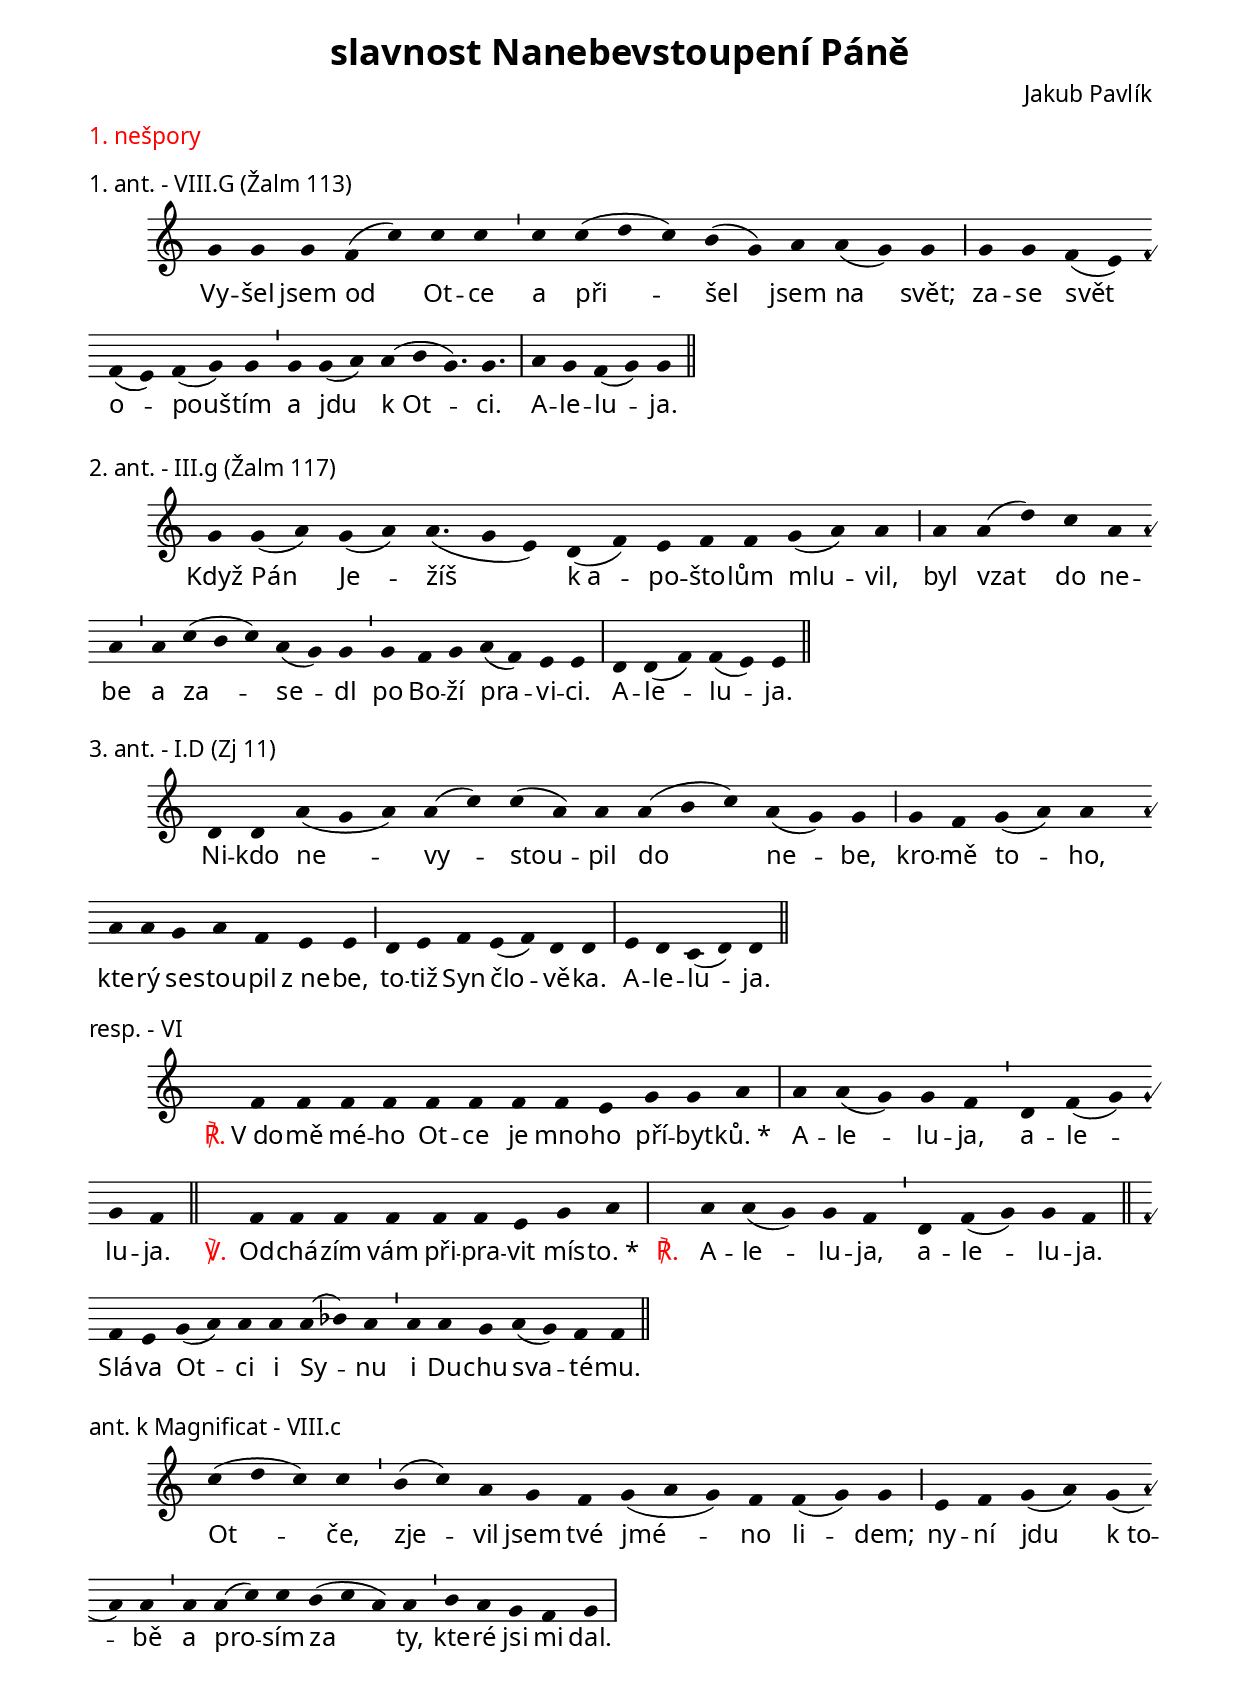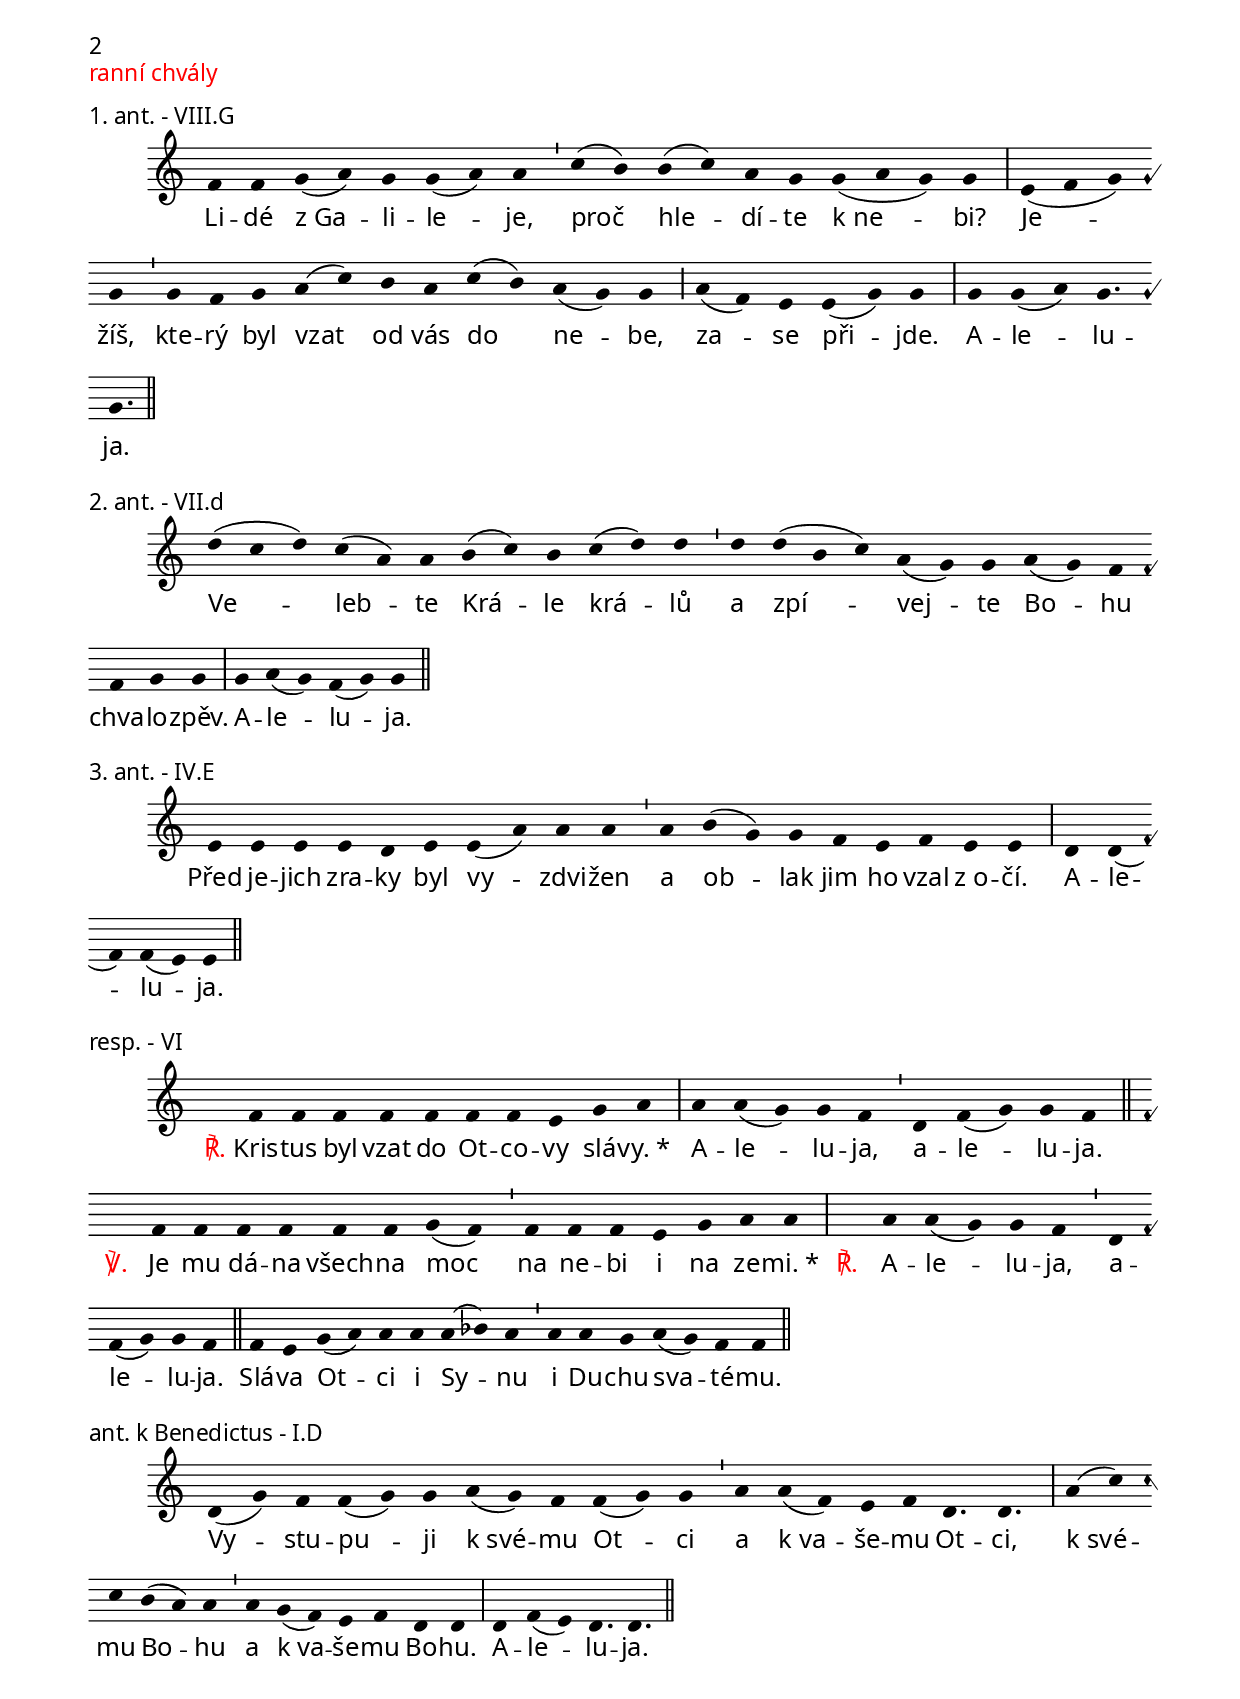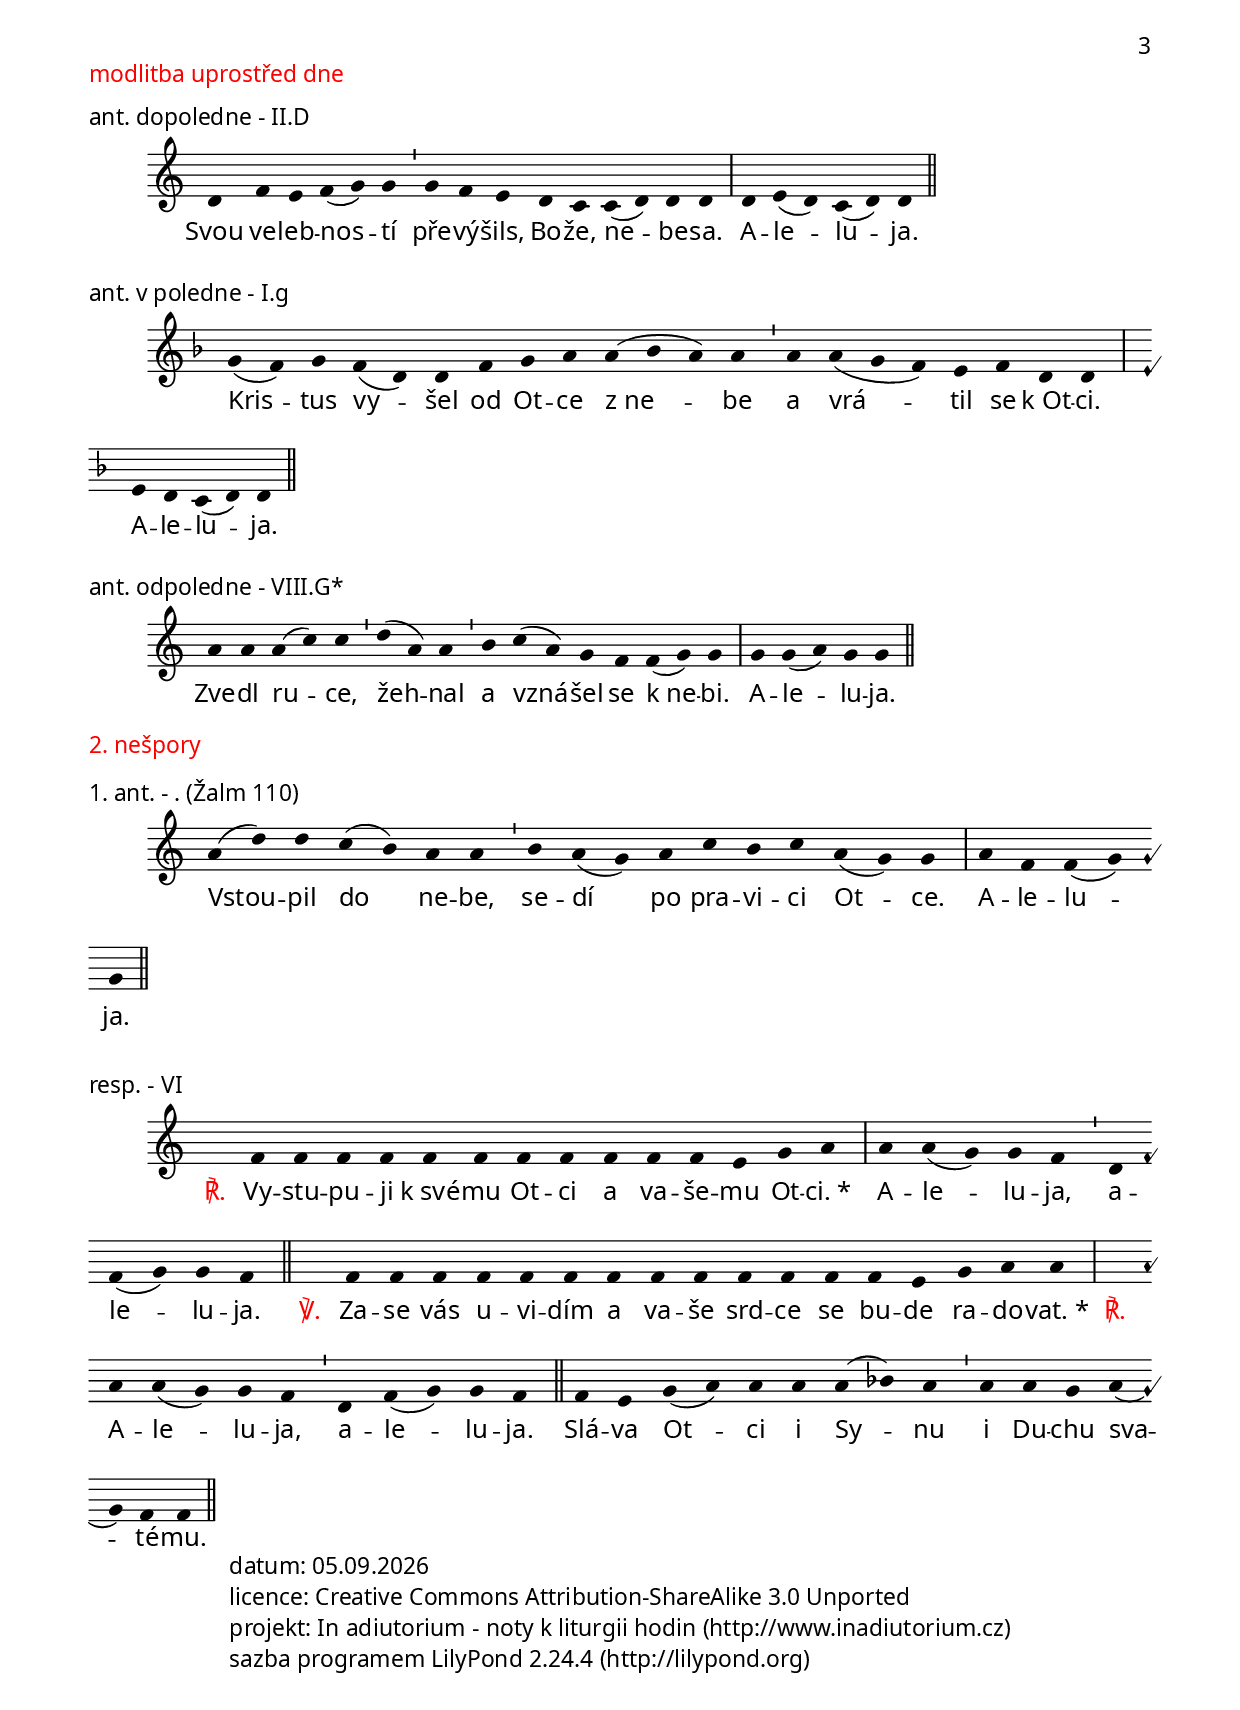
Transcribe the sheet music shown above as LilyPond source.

\version "2.14.2"

\header {
  title = "slavnost Nanebevstoupení Páně"
  composer = "Jakub Pavlík"
}

\include "spolecne.ly"
\include "dilyresponsorii.ly"

\markup {\nadpisHodinka {"1. nešpory"}}

\score {
  \relative c'' {
    \choralniRezim
    g4 g g f( c') c c \barMin
    c c( d c) b( g) a a( g) g \barMaior
    g g f( e) f( e) f( g) g \barMin
    g g( a) a( b g4.) g \barMax
    a4 g f( g) g \barFinalis
  }
  \addlyrics {
    Vy -- šel jsem od Ot -- ce 
    a při -- šel jsem na svět;
    za -- se svět o -- pouš -- tím a jdu k_Ot -- ci.
    A -- le -- lu -- ja.
  }
  \header {
    quid = "1. ant."
    modus = "VIII"
    differentia = "G" 
    psalmus = "Žalm 113"
    id = ""
    piece = \markup {\sestavTitulek}
  }
}

\score {
  \relative c'' {
    \choralniRezim
    g4 g( a) g( a) a4.( g4 e) d( f) e f f g( a) a \barMaior
    a a( d) c a a \barMin
    a c( b c) a( g) g \barMin
    g f g a( f) e e \barMax
    d d( f) f( e) e \barFinalis
  }
  \addlyrics {
    Když Pán Je -- žíš k_a -- po -- što -- lům mlu -- vil,
    byl vzat do ne -- be
    a za -- se -- dl 
    po Bo -- ží pra -- vi -- ci.
    A -- le -- lu -- ja.
  }
  \header {
    quid = "2. ant."
    modus = "III"
    differentia = "g" 
    psalmus = "Žalm 117"
    id = ""
    piece = \markup {\sestavTitulek}
  }
}

\score {
  \relative c' {
    \choralniRezim
    d4 d a'( g a) a( c) c( a) a a( b c) a( g) g \barMaior
    g f g( a) a \bar"" a a g a f e e \barMaior
    d e f e( f) d d \barMax
    e d c( d) d \barFinalis
  }
  \addlyrics {
    Ni -- kdo ne -- vy -- stou -- pil do ne -- be,
    kro -- mě to -- ho, kte -- rý se -- stou -- pil z_ne -- be,
    to -- tiž Syn člo -- vě -- ka.
    A -- le -- lu -- ja.
  }
  \header {
    quid = "3. ant."
    modus = "I"
    differentia = "D" 
    psalmus = "Zj 11"
    id = ""
    piece = \markup {\sestavTitulek}
  }
}

\score {
  \relative c' {
    \choralniRezim
    
    % R
    \neviditelna f
    f4 f f f f f f f e g g a \barMax
    \respVIalelujaResponsum \barFinalis
    % V
    \neviditelna f
    f f f f f f e g a \barMax
    % R
    \neviditelna a
    \respVIalelujaResponsum \barFinalis
    % Slava
    \respVIalelujaDoxologie \barFinalis
  }
  \addlyrics {
    \Response V_do -- mě mé -- ho Ot -- ce je mno -- ho pří -- byt -- ků._* 
    \textRespAleluja
    \Verse Od -- chá -- zím vám při -- pra -- vit mís -- to._*
    \Response \textRespAleluja
    \textRespDoxologie
  }
  \header {
    quid = "resp."
    modus = "VI"
    id = ""
    piece = \markup {\sestavTitulekResp}
  }
}

\score {
  \relative c'' {
    \choralniRezim
    c( d c) c \barMin
    b( c) a g f g( a g) f f( g) g \barMaior
    e f g( a) g( a) a \barMin
    a a( c) c b( c a) a \barMin
    b a g f g \barMax
  }
  \addlyrics {
    Ot -- če, 
    zje -- vil jsem tvé jmé -- no li -- dem;
    ny -- ní jdu k_to -- bě
    a pro -- sím za ty, 
    kte -- ré jsi mi dal.
    A -- le -- lu -- ja.
  }
  \header {
    quid = "ant. k Magnificat"
    modus = "VIII"
    differentia = "c" 
    psalmus = ""
    id = ""
    piece = \markup {\sestavTitulekBezZalmu}
  }
}

\markup {\nadpisHodinka {"ranní chvály"}}

\score {
  \relative c' {
    \choralniRezim
    f4 f g( a) g g( a) a \barMin
    c( b) b( c) a g g( a g) g \barMax
    e( f g) g \barMin
    g f g a( c) b a c( b) a( g) g \barMaior
    a( f) e e( g) g \barMax
    g g( a) g4. g \barFinalis
  }
  \addlyrics {
    Li -- dé z_Ga -- li -- le -- je,
    proč hle -- dí -- te k_ne -- bi?
    Je -- žíš, 
    kte -- rý byl vzat od vás do ne -- be,
    za -- se při -- jde.
    A -- le -- lu -- ja.
  }
  \header {
    quid = "1. ant."
    modus = "VIII"
    differentia = "G" 
    psalmus = ""
    id = ""
    piece = \markup {\sestavTitulekBezZalmu}
  }
}

\score {
  \relative c'' {
    \choralniRezim
    d4( c d) c( a) a b( c) b c( d) d \barMin
    d d( b c) a( g) g a( g) f f g g \barMax
    g a( g) f( g) g \barFinalis
  }
  \addlyrics {
    Ve -- leb -- te Krá -- le krá -- lů
    a zpí -- vej -- te Bo -- hu chva -- lo -- zpěv.
    A -- le -- lu -- ja.
  }
  \header {
    quid = "2. ant."
    modus = "VII"
    differentia = "d" 
    psalmus = ""
    id = ""
    piece = \markup {\sestavTitulekBezZalmu}
  }
}

\score {
  \relative c' {
    \choralniRezim
    e4 e e e d e e( a) a a \barMin
    a b( g) g f e f e e \barMax
    d d( f) f( e) e \barFinalis
  }
  \addlyrics {
    Před je -- jich zra -- ky byl vy -- zdvi -- žen
    a ob -- lak jim ho vzal z_o -- čí.
    A -- le -- lu -- ja.
  }
  \header {
    quid = "3. ant."
    modus = "IV"
    differentia = "E" 
    psalmus = ""
    id = ""
    piece = \markup {\sestavTitulekBezZalmu}
  }
}

\score {
  \relative c' {
    \choralniRezim
    
    % R
    \neviditelna f
    f4 f f f f f f e g a \barMax
    \respVIalelujaResponsum \barFinalis
    % V
    \neviditelna f
    f f f f f f g( f) \barMin f f f e g a a \barMax
    % R
    \neviditelna a
    \respVIalelujaResponsum \barFinalis
    % Slava
    \respVIalelujaDoxologie \barFinalis
  }
  \addlyrics {
    \Response Kris -- tus byl vzat do Ot -- co -- vy slá -- vy._* \textRespAleluja
    \Verse Je mu dá -- na všech -- na moc na ne -- bi i na ze -- mi._*
    \Response \textRespAleluja
    \textRespDoxologie
  }
  \header {
    quid = "resp."
    modus = "VI"
    id = ""
    piece = \markup {\sestavTitulekResp}
  }
} 


\score {
  \relative c' {
    \choralniRezim
    d4( g) f f( g) g a( g) f f( g) g \barMin
    a a( f) e f d4. d \barMax
    a'4( c) c b( a) a \barMin
    a g( f) e f d d \barMax
    d f( e) d4. d \barFinalis
  }
  \addlyrics {
    Vy -- stu -- pu -- ji k_své -- mu Ot -- ci
    a k_va -- še -- mu Ot -- ci,
    k_své -- mu Bo -- hu
    a k_va -- še -- mu Bo -- hu.
    A -- le -- lu -- ja.
  }
  \header {
    quid = "ant. k Benedictus"
    modus = "I"
    differentia = "D" 
    psalmus = ""
    id = ""
    piece = \markup {\sestavTitulekBezZalmu}
  }
}

\markup {\nadpisHodinka {"modlitba uprostřed dne"}}

\score {
  \relative c' {
    \choralniRezim
    d4 f e f( g) g \barMin
    g f e d c c( d) d d \barMax
    d e( d) c( d) d \barFinalis
  }
  \addlyrics {
    Svou ve -- leb -- nos -- tí 
    pře -- vý -- šils, Bo -- že, ne -- be -- sa.
    A -- le -- lu -- ja.
  }
  \header {
    quid = "ant. dopoledne"
    modus = "II"
    differentia = "D" 
    psalmus = ""
    id = ""
    piece = \markup {\sestavTitulekBezZalmu}
  }
}

\score {
  \relative c'' {
    \choralniRezim
    \key f \major
    g4( f) g f( d) d f g a a( bes a) a \barMin
    a a( g f) e f d d \barMax
    e d c( d) d \barFinalis
  }
  \addlyrics {
    Kris -- tus vy -- šel od Ot -- ce z_ne -- be
    a vrá -- til se k_Ot -- ci.
    A -- le -- lu -- ja.
  }
  \header {
    quid = "ant. v poledne"
    modus = "I"
    differentia = "g" 
    psalmus = ""
    id = ""
    piece = \markup {\sestavTitulekBezZalmu}
  }
}

\score {
  \relative c'' {
    \choralniRezim
    a4 a a( c) c \barMin
    d( a) a \barMin
    b c( a) g f f( g) g \barMax
    g g( a) g4 g \barFinalis
  }
  \addlyrics {
    Zve -- dl ru -- ce,
    žeh -- nal
    a vzná -- šel se k_ne -- bi.
    A -- le -- lu -- ja.
  }
  \header {
    quid = "ant. odpoledne"
    modus = "VIII"
    differentia = "G*" 
    psalmus = ""
    id = ""
    piece = \markup {\sestavTitulekBezZalmu}
  }
}

\markup {\nadpisHodinka {"2. nešpory"}}

\score {
  \relative c'' {
    \choralniRezim
    a( d) d c( b) a a \barMin
    b a( g) a c b c a( g) g \barMax
    a f f( g) g \barFinalis
  }
  \addlyrics {
    Vstou -- pil do ne -- be,
    se -- dí po pra -- vi -- ci Ot -- ce.
    A -- le -- lu -- ja.
  }
  \header {
    quid = "1. ant."
    modus = ""
    differentia = "" 
    psalmus = "Žalm 110"
    id = ""
    piece = \markup {\sestavTitulek}
  }
}

\score {
  \relative c' {
    \choralniRezim
    
  }
  \addlyrics {
    Bůh se vzná -- ší za já -- so -- tu,
    Hos -- po -- din vy -- stu -- pu -- je za hla -- ho -- lu trub.
    A -- le -- lu -- ja.
  }
  \header {
    quid = "2. ant."
    modus = ""
    differentia = "" 
    psalmus = "Žalm 47"
    id = ""
    piece = \markup {\sestavTitulek}
  }
}

\score {
  \relative c' {
    \choralniRezim
    
  }
  \addlyrics {
    Ny -- ní je o -- sla -- ven Syn člo -- vě -- ka
    a Bůh je o -- sla -- ven v_něm.
    A -- le -- lu -- ja.
  }
  \header {
    quid = "3. ant."
    modus = ""
    differentia = "" 
    psalmus = "Zj 11"
    id = ""
    piece = \markup {\sestavTitulek}
  }
}

\score {
  \relative c' {
    \choralniRezim
    
    % R
    \neviditelna f
    f4 f f f f f f f f f f e g a \barMax
    \respVIalelujaResponsum \barFinalis
    % V
    \neviditelna f
    f f f f f f f f f f f f f e g a a \barMax
    % R
    \neviditelna a
    \respVIalelujaResponsum \barFinalis
    % Slava
    \respVIalelujaDoxologie \barFinalis
  }
  \addlyrics {
    \Response Vy -- stu -- pu -- ji k_své -- mu Ot -- ci a va -- še -- mu Ot -- ci._* \textRespAleluja
    \Verse Za -- se vás u -- vi -- dím a va -- še srd -- ce se bu -- de ra -- do -- vat._*
    \Response \textRespAleluja
    \textRespDoxologie
  }
  \header {
    quid = "resp."
    modus = "VI"
    id = ""
    piece = \markup {\sestavTitulekResp}
  }
} 

\score {
  \relative c' {
    \choralniRezim
    
  }
  \addlyrics {
    Krá -- li slá -- vy,
    Vlád -- ce vše -- ho tvor -- stva,
    dnes vy -- stu -- pu -- ješ ja -- ko ví -- těz na ne -- be -- sa;
    ne -- ne -- chá -- vej nás sa -- mot -- né,
    a -- le po -- šli nám slí -- be -- né -- ho Du -- cha prav -- dy.
    A -- le -- lu -- ja.
  }
  \header {
    quid = "ant. k Magnificat"
    modus = ""
    differentia = "" 
    psalmus = ""
    id = ""
    piece = \markup {\sestavTitulekBezZalmu}
  }
}